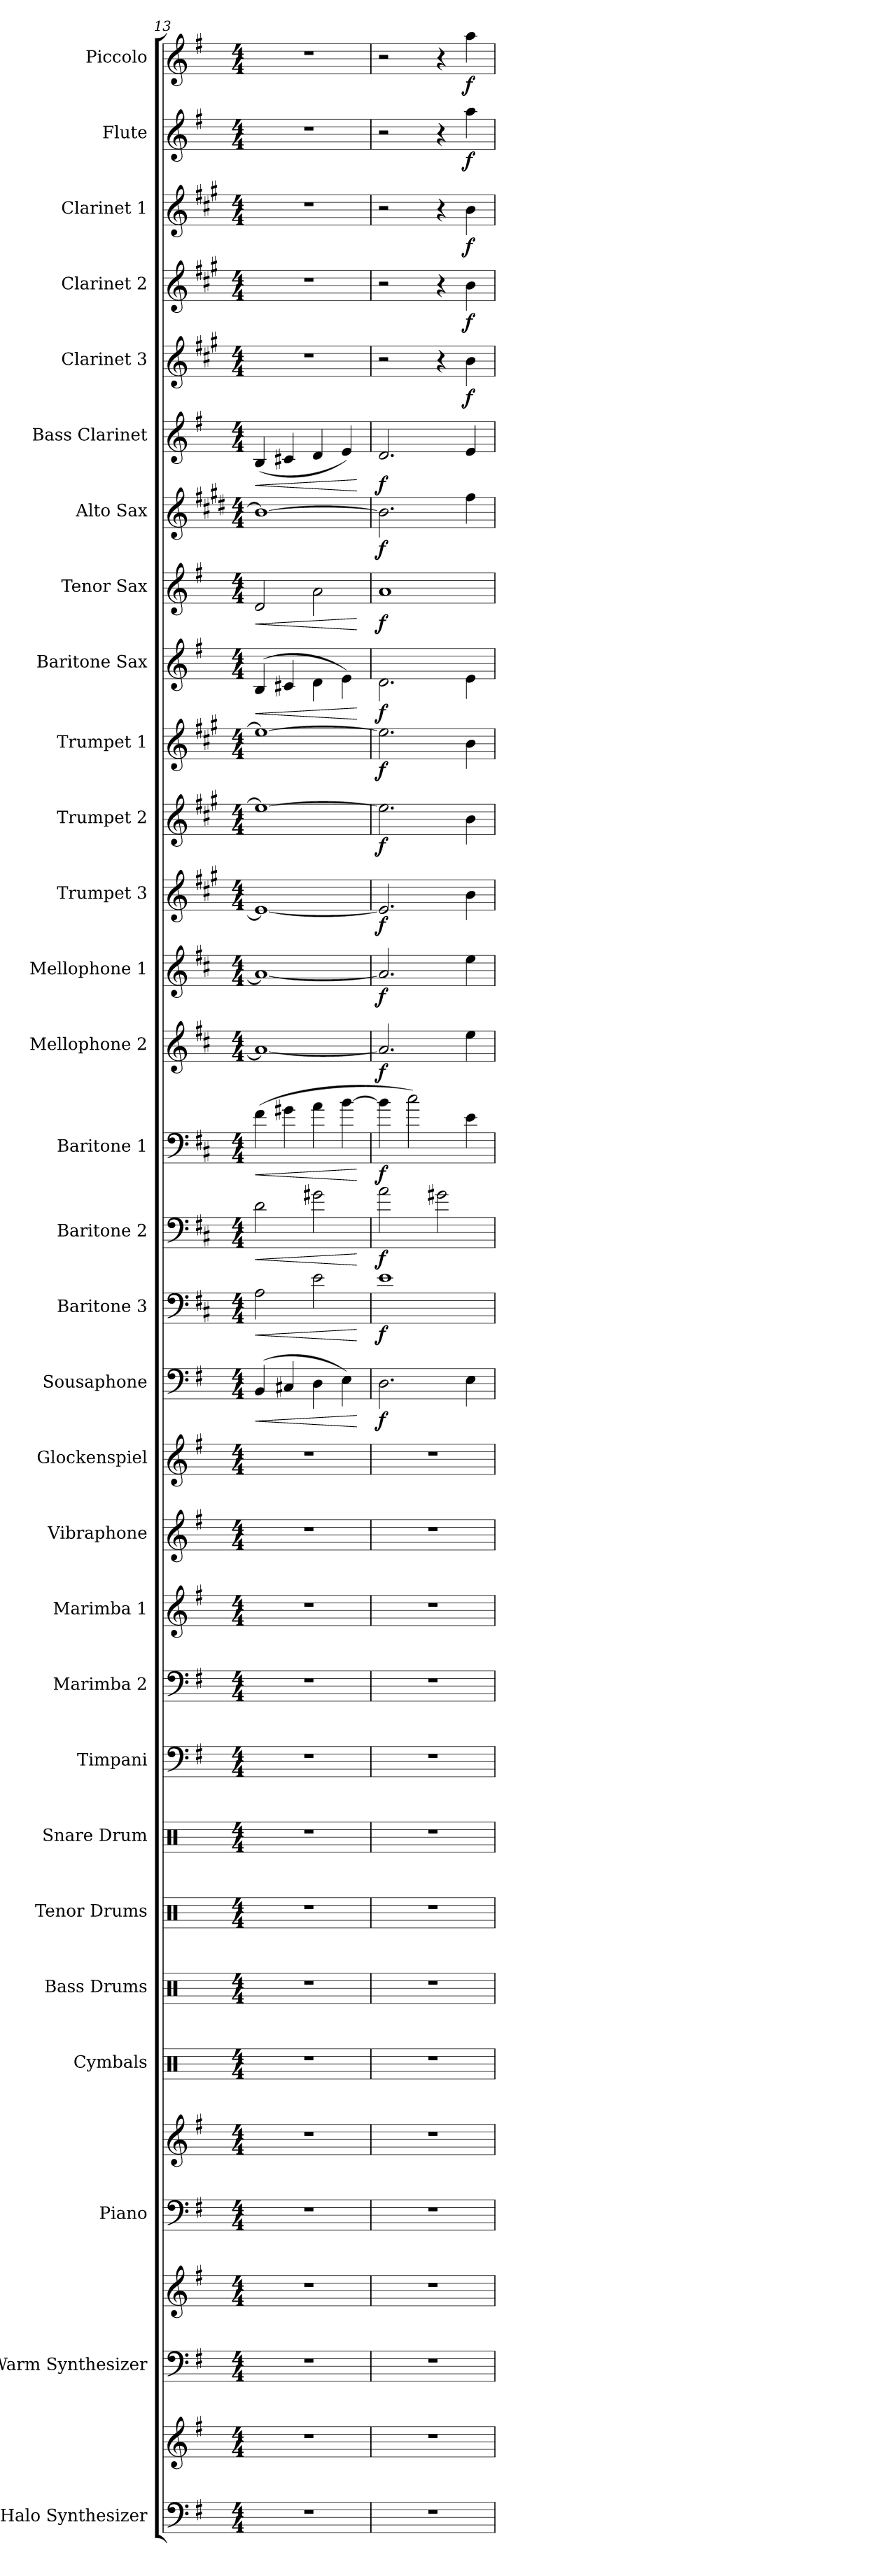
**kern	**kern	**kern	**kern	**kern	**kern	**kern	**kern	**kern	**kern	**kern	**kern	**kern	**kern	**kern	**kern	**dynam	**kern	**dynam	**kern	**dynam	**kern	**dynam	**kern	**dynam	**kern	**dynam	**kern	**dynam	**kern	**dynam	**kern	**dynam	**kern	**dynam	**kern	**dynam	**kern	**dynam	**kern	**dynam	**kern	**dynam	**kern	**dynam	**kern	**dynam	**kern	**dynam	**kern	**dynam
*part30	*part30	*part29	*part29	*part28	*part28	*part27	*part26	*part25	*part24	*part23	*part22	*part21	*part20	*part19	*part18	*part18	*part17	*part17	*part16	*part16	*part15	*part15	*part14	*part14	*part13	*part13	*part12	*part12	*part11	*part11	*part10	*part10	*part9	*part9	*part8	*part8	*part7	*part7	*part6	*part6	*part5	*part5	*part4	*part4	*part3	*part3	*part2	*part2	*part1	*part1
*staff33	*staff32	*staff31	*staff30	*staff29	*staff28	*staff27	*staff26	*staff25	*staff24	*staff23	*staff22	*staff21	*staff20	*staff19	*staff18	*staff18	*staff17	*staff17	*staff16	*staff16	*staff15	*staff15	*staff14	*staff14	*staff13	*staff13	*staff12	*staff12	*staff11	*staff11	*staff10	*staff10	*staff9	*staff9	*staff8	*staff8	*staff7	*staff7	*staff6	*staff6	*staff5	*staff5	*staff4	*staff4	*staff3	*staff3	*staff2	*staff2	*staff1	*staff1
*I"Halo Synthesizer	*	*I"Warm Synthesizer	*	*I"Piano	*	*I"Cymbals	*I"Bass Drums	*I"Tenor Drums	*I"Snare Drum	*I"Timpani	*I"Marimba 2	*I"Marimba 1	*I"Vibraphone	*I"Glockenspiel	*I"Sousaphone	*	*I"Baritone 3	*	*I"Baritone 2	*	*I"Baritone 1	*	*I"Mellophone 2	*	*I"Mellophone 1	*	*I"Trumpet 3	*	*I"Trumpet 2	*	*I"Trumpet 1	*	*I"Baritone Sax	*	*I"Tenor Sax	*	*I"Alto Sax	*	*I"Bass Clarinet	*	*I"Clarinet 3	*	*I"Clarinet 2	*	*I"Clarinet 1	*	*I"Flute	*	*I"Piccolo	*
*I'Synth. 2	*	*I'Synth. 1	*	*I'Pno.	*	*I'Cym.	*I'B.D.	*I'T.D.	*I'S.D.	*I'Timp.	*I'Mrm. 2	*I'Mrm. 1	*I'Vib.	*I'Glk.	*	*	*I'Bar. 3	*	*I'Bar. 2	*	*I'Bar. 1	*	*I'Mph. 2	*	*I'Mph. 1	*	*I'Tpt. 3	*	*I'Tpt. 2	*	*I'Tpt. 1	*	*I'Bari. Sax.	*	*I'T. Sax.	*	*I'A. Sax.	*	*I'B. Cl.	*	*I'Cl. 3	*	*I'Cl. 2	*	*I'Cl. 1	*	*I'Fl.	*	*I'Picc.	*
*clefF4	*clefG2	*clefF4	*clefG2	*clefF4	*clefG2	*clefX	*clefX	*clefX	*clefX	*clefF4	*clefF4	*clefG2	*clefG2	*clefG2	*clefF4	*	*clefF4	*	*clefF4	*	*clefF4	*	*clefG2	*	*clefG2	*	*clefG2	*	*clefG2	*	*clefG2	*	*clefG2	*	*clefG2	*	*clefG2	*	*clefG2	*	*clefG2	*	*clefG2	*	*clefG2	*	*clefG2	*	*clefG2	*
*	*	*	*	*	*	*	*	*	*	*	*	*	*	*ITrd-14c-24	*	*	*ITrd4c7	*	*ITrd4c7	*	*ITrd4c7	*	*ITrd4c7	*	*ITrd4c7	*	*ITrd1c2	*	*ITrd1c2	*	*ITrd1c2	*	*ITrd12c21	*	*ITrd8c14	*	*ITrd5c9	*	*ITrd8c14	*	*ITrd1c2	*	*ITrd1c2	*	*ITrd1c2	*	*	*	*ITrd-7c-12	*
*k[f#]	*k[f#]	*k[f#]	*k[f#]	*k[f#]	*k[f#]	*k[]	*k[]	*k[]	*k[]	*k[f#]	*k[f#]	*k[f#]	*k[f#]	*k[f#]	*k[f#]	*	*k[f#]	*	*k[f#]	*	*k[f#]	*	*k[f#]	*	*k[f#]	*	*k[f#]	*	*k[f#]	*	*k[f#]	*	*k[f#]	*	*k[f#]	*	*k[f#]	*	*k[f#]	*	*k[f#]	*	*k[f#]	*	*k[f#]	*	*k[f#]	*	*k[f#]	*
*M4/4	*M4/4	*M4/4	*M4/4	*M4/4	*M4/4	*M4/4	*M4/4	*M4/4	*M4/4	*M4/4	*M4/4	*M4/4	*M4/4	*M4/4	*M4/4	*	*M4/4	*	*M4/4	*	*M4/4	*	*M4/4	*	*M4/4	*	*M4/4	*	*M4/4	*	*M4/4	*	*M4/4	*	*M4/4	*	*M4/4	*	*M4/4	*	*M4/4	*	*M4/4	*	*M4/4	*	*M4/4	*	*M4/4	*
=13	=13	=13	=13	=13	=13	=13	=13	=13	=13	=13	=13	=13	=13	=13	=13	=13	=13	=13	=13	=13	=13	=13	=13	=13	=13	=13	=13	=13	=13	=13	=13	=13	=13	=13	=13	=13	=13	=13	=13	=13	=13	=13	=13	=13	=13	=13	=13	=13	=13	=13
!	!	!	!	!	!	!	!	!	!	!	!	!	!	!	!	!LO:HP:b	!	!LO:HP:b	!	!LO:HP:b	!	!LO:HP:b	!	!	!	!	!	!	!	!	!	!	!	!LO:HP:b	!	!LO:HP:b	!	!	!	!LO:HP:b	!	!	!	!	!	!	!	!	!	!
1r	1r	1r	1r	1r	1r	1r	1r	1r	1r	1r	1r	1r	1r	1r	(>4BB/	<	2D\	<	2G\	<	(>4B\	<	1d_	.	1d_	.	1d_	.	1dd_	.	1dd_	.	(>4BB/	<	2D/	<	1d_	.	(<4BB/	<	1r	.	1r	.	1r	.	1r	.	1r	.
.	.	.	.	.	.	.	.	.	.	.	.	.	.	.	4C#X/	.	.	.	.	.	4c#X\	.	.	.	.	.	.	.	.	.	.	.	4C#X/	.	.	.	.	.	4C#X/	.	.	.	.	.	.	.	.	.	.	.
.	.	.	.	.	.	.	.	.	.	.	.	.	.	.	4D\	.	2A\	.	2c#X\	.	4d\	.	.	.	.	.	.	.	.	.	.	.	4D\	.	2A\	.	.	.	4D/	.	.	.	.	.	.	.	.	.	.	.
.	.	.	.	.	.	.	.	.	.	.	.	.	.	.	4E\)	.	.	.	.	.	[4e\	.	.	.	.	.	.	.	.	.	.	.	4E\)	.	.	.	.	.	4E/)	.	.	.	.	.	.	.	.	.	.	.
.	.	.	.	.	.	.	.	.	.	.	.	.	.	.	.	[	.	[	.	[	.	[	.	.	.	.	.	.	.	.	.	.	.	[	.	[	.	.	.	[	.	.	.	.	.	.	.	.	.	.
=14	=14	=14	=14	=14	=14	=14	=14	=14	=14	=14	=14	=14	=14	=14	=14	=14	=14	=14	=14	=14	=14	=14	=14	=14	=14	=14	=14	=14	=14	=14	=14	=14	=14	=14	=14	=14	=14	=14	=14	=14	=14	=14	=14	=14	=14	=14	=14	=14	=14	=14
!	!	!	!	!	!	!	!	!	!	!	!	!	!	!	!	!LO:DY:b	!	!LO:DY:b	!	!LO:DY:b	!	!LO:DY:b	!	!LO:DY:b	!	!LO:DY:b	!	!LO:DY:b	!	!LO:DY:b	!	!LO:DY:b	!	!LO:DY:b	!	!LO:DY:b	!	!LO:DY:b	!	!LO:DY:b	!	!	!	!	!	!	!	!	!	!
1r	1r	1r	1r	1r	1r	1r	1r	1r	1r	1r	1r	1r	1r	1r	2.D\	f	1A	f	2d\	f	4e\]	f	2.d/]	f	2.d/]	f	2.d/]	f	2.dd\]	f	2.dd\]	f	2.D\	f	1A	f	2.d\]	f	2.D/	f	2r	.	2r	.	2r	.	2r	.	2r	.
.	.	.	.	.	.	.	.	.	.	.	.	.	.	.	.	.	.	.	.	.	2f#\)	.	.	.	.	.	.	.	.	.	.	.	.	.	.	.	.	.	.	.	.	.	.	.	.	.	.	.	.	.
.	.	.	.	.	.	.	.	.	.	.	.	.	.	.	.	.	.	.	2c#X\	.	.	.	.	.	.	.	.	.	.	.	.	.	.	.	.	.	.	.	.	.	4r	.	4r	.	4r	.	4r	.	4r	.
!	!	!	!	!	!	!	!	!	!	!	!	!	!	!	!	!	!	!	!	!	!	!	!	!	!	!	!	!	!	!	!	!	!	!	!	!	!	!	!	!	!	!LO:DY:b	!	!LO:DY:b	!	!LO:DY:b	!	!LO:DY:b	!	!LO:DY:b
.	.	.	.	.	.	.	.	.	.	.	.	.	.	.	4E\	.	.	.	.	.	4A\	.	4a\	.	4a\	.	4a\	.	4a\	.	4a\	.	4E\	.	.	.	4a\	.	4E/	.	4a\	f	4a\	f	4a\	f	4aa\	f	4aaa\	f
=	=	=	=	=	=	=	=	=	=	=	=	=	=	=	=	=	=	=	=	=	=	=	=	=	=	=	=	=	=	=	=	=	=	=	=	=	=	=	=	=	=	=	=	=	=	=	=	=	=	=
*-	*-	*-	*-	*-	*-	*-	*-	*-	*-	*-	*-	*-	*-	*-	*-	*-	*-	*-	*-	*-	*-	*-	*-	*-	*-	*-	*-	*-	*-	*-	*-	*-	*-	*-	*-	*-	*-	*-	*-	*-	*-	*-	*-	*-	*-	*-	*-	*-	*-	*-
